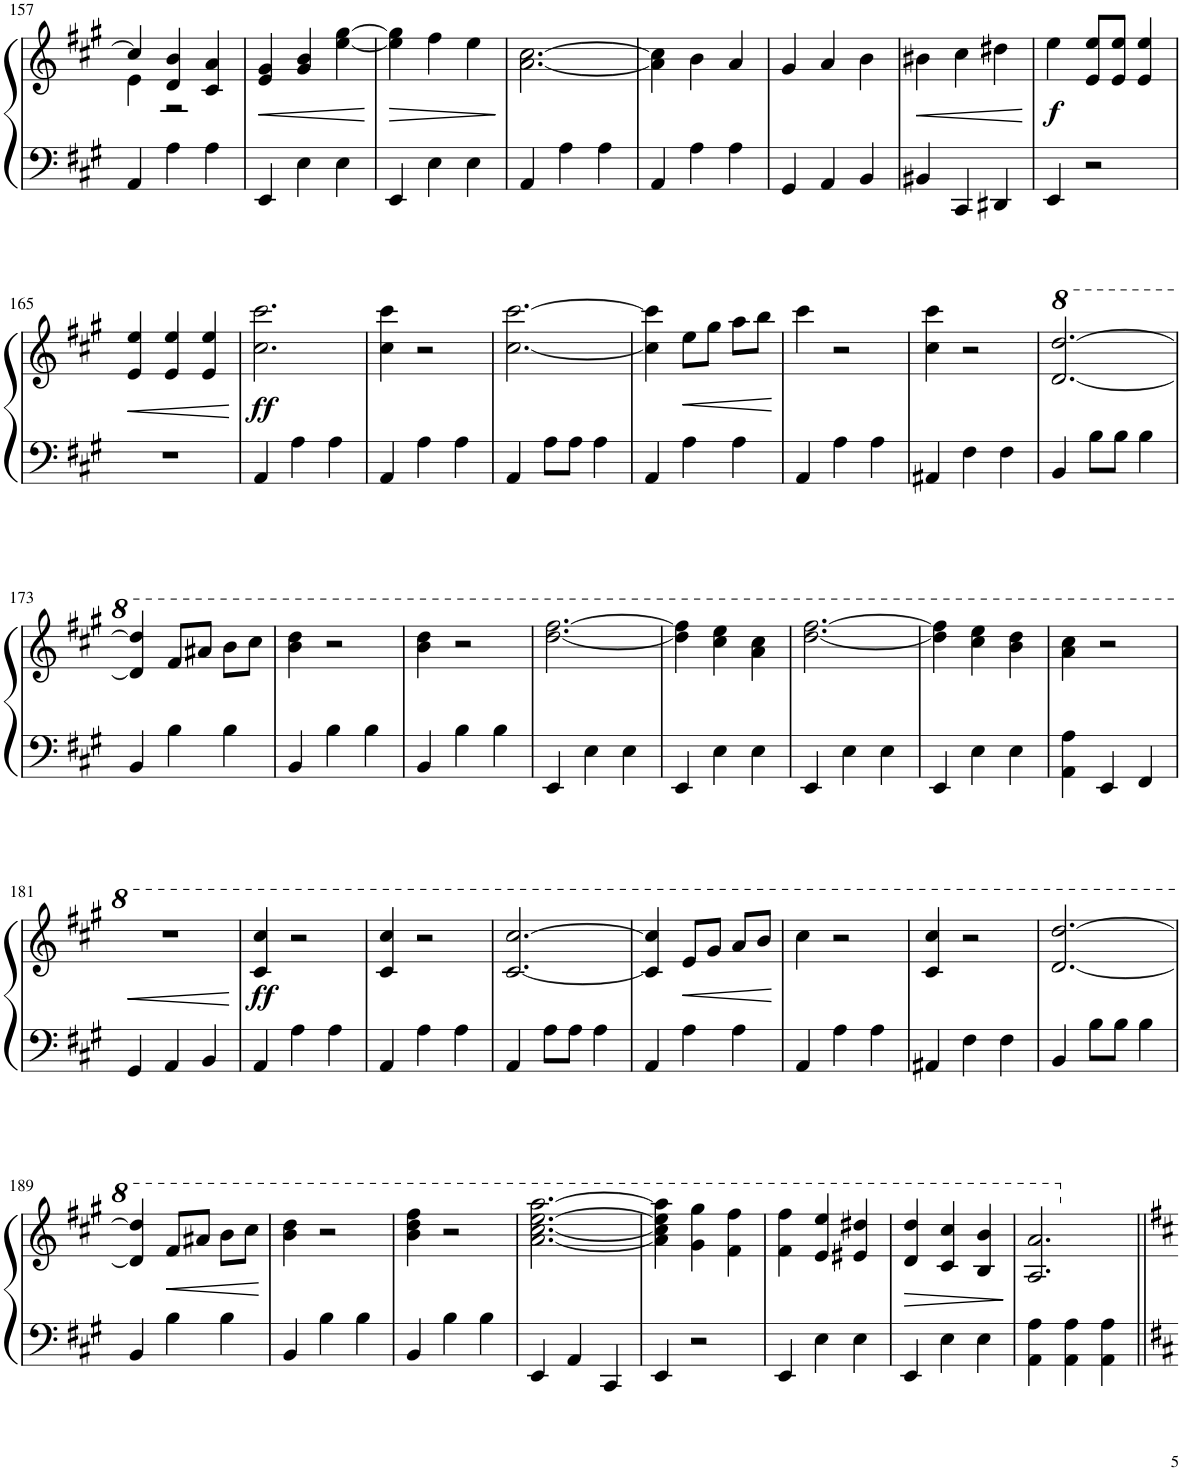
**kern	**kern	**dynam
*part1	*part1	*part1
*staff2	*staff1	*staff1/2
*I"Piano	*	*
*I'Pno.	*	*
!!LO:PB:g=z
*clefF4	*clefG2	*
*k[f#c#g#]	*k[f#c#g#]	*
*M3/4	*M3/4	*
=157	=157	=157
*	*^	*
4AA/	4cc#/]	4e\	.
4A\	4d/ 4b/	2r	.
4A\	4c#/ 4a/	.	.
*	*v	*v	*
=158	=158	=158
!	!	!LO:HP:b
4EE/	4e/ 4g#/	<
4E\	4g#/ 4b/	.
4E\	[4ee\ [4gg#\	.
.	.	[
=159	=159	=159
!	!	!LO:HP:b
4EE/	4ee\] 4gg#\]	>
4E\	4ff#\	.
4E\	4ee\	.
.	.	]
=160	=160	=160
4AA/	[2.a\ [2.cc#\	.
4A\	.	.
4A\	.	.
=161	=161	=161
4AA/	4a\] 4cc#\]	.
4A\	4b\	.
4A\	4a/	.
=162	=162	=162
4GG#/	4g#/	.
4AA/	4a/	.
4BB/	4b\	.
=163	=163	=163
!	!	!LO:HP:b
4BB#X/	4b#X\	<
4CC#/	4cc#\	.
4DD#X/	4dd#X\	.
.	.	[
=164	=164	=164
!	!	!LO:DY:b
4EE/	4ee\	f
2r	8e/ 8ee/L	.
.	8e/ 8ee/J	.
.	4e/ 4ee/	.
!!LO:LB:g=z
=165	=165	=165
!	!	!LO:HP:b
2.r	4e/ 4ee/	<
.	4e/ 4ee/	.
.	4e/ 4ee/	.
.	.	[
=166	=166	=166
!	!	!LO:DY:b
4AA/	2.cc#\ 2.ccc#\	ff
4A\	.	.
4A\	.	.
=167	=167	=167
4AA/	4cc#\ 4ccc#\	.
4A\	2r	.
4A\	.	.
=168	=168	=168
4AA/	[2.cc#\ [2.ccc#\	.
8A\L	.	.
8A\J	.	.
4A\	.	.
=169	=169	=169
4AA/	4cc#\] 4ccc#\]	.
!	!	!LO:HP:b
4A\	8ee\L	<
.	8gg#\J	.
4A\	8aa\L	.
.	8bb\J	.
.	.	[
=170	=170	=170
4AA/	4ccc#\	.
4A\	2r	.
4A\	.	.
=171	=171	=171
4AA#X/	4cc#\ 4ccc#\	.
4F#\	2r	.
4F#\	.	.
=172	=172	=172
*	*8va	*
4BB/	[2.dd/ [2.ddd/	.
8B\L	.	.
8B\J	.	.
4B\	.	.
!!LO:LB:g=z
=173	=173	=173
4BB/	4dd/] 4ddd/]	.
4B\	8ff#/L	.
.	8aa#X/J	.
4B\	8bb\L	.
.	8ccc#\J	.
=174	=174	=174
4BB/	4bb\ 4ddd\	.
4B\	2r	.
4B\	.	.
=175	=175	=175
4BB/	4bb\ 4ddd\	.
4B\	2r	.
4B\	.	.
=176	=176	=176
4EE/	[2.ddd\ [2.fff#\	.
4E\	.	.
4E\	.	.
=177	=177	=177
4EE/	4ddd\] 4fff#\]	.
4E\	4ccc#\ 4eee\	.
4E\	4aa\ 4ccc#\	.
=178	=178	=178
4EE/	[2.ddd\ [2.fff#\	.
4E\	.	.
4E\	.	.
=179	=179	=179
4EE/	4ddd\] 4fff#\]	.
4E\	4ccc#\ 4eee\	.
4E\	4bb\ 4ddd\	.
=180	=180	=180
4AA\ 4A\	4aa\ 4ccc#\	.
4EE/	2r	.
4FF#/	.	.
!!LO:LB:g=z
=181	=181	=181
!	!	!LO:HP:b
4GG#/	2.r	<
4AA/	.	.
4BB/	.	.
.	.	[
=182	=182	=182
!	!	!LO:DY:b
4AA/	4cc#/ 4ccc#/	ff
4A\	2r	.
4A\	.	.
=183	=183	=183
4AA/	4cc#/ 4ccc#/	.
4A\	2r	.
4A\	.	.
=184	=184	=184
4AA/	[2.cc#/ [2.ccc#/	.
8A\L	.	.
8A\J	.	.
4A\	.	.
=185	=185	=185
4AA/	4cc#/] 4ccc#/]	.
!	!	!LO:HP:b
4A\	8ee/L	<
.	8gg#/J	.
4A\	8aa/L	.
.	8bb/J	.
.	.	[
=186	=186	=186
4AA/	4ccc#\	.
4A\	2r	.
4A\	.	.
=187	=187	=187
4AA#X/	4cc#/ 4ccc#/	.
4F#\	2r	.
4F#\	.	.
=188	=188	=188
4BB/	[2.dd/ [2.ddd/	.
8B\L	.	.
8B\J	.	.
4B\	.	.
!!LO:LB:g=z
=189	=189	=189
4BB/	4dd/] 4ddd/]	.
!	!	!LO:HP:b
4B\	8ff#/L	<
.	8aa#X/J	.
4B\	8bb\L	.
.	8ccc#\J	.
.	.	[
=190	=190	=190
4BB/	4bb\ 4ddd\	.
4B\	2r	.
4B\	.	.
=191	=191	=191
4BB/	4bb\ 4ddd\ 4fff#\	.
4B\	2r	.
4B\	.	.
=192	=192	=192
4EE/	[2.aa\ [2.ccc#\ [2.eee\ [2.aaa\	.
4AA/	.	.
4CC#/	.	.
=193	=193	=193
4EE/	4aa\] 4ccc#\] 4eee\] 4aaa\]	.
2r	4gg#\ 4ggg#\	.
.	4ff#\ 4fff#\	.
=194	=194	=194
4EE/	4ff#\ 4fff#\	.
4E\	4ee/ 4eee/	.
4E\	4ee#X/ 4ddd#X/	.
=195	=195	=195
!	!	!LO:HP:b
4EE/	4dd/ 4ddd/	>
4E\	4cc#/ 4ccc#/	.
4E\	4b/ 4bb/	.
.	.	]
=196	=196	=196
4AA\ 4A\	2.a/ 2.aa/	.
4AA\ 4A\	.	.
4AA\ 4A\	.	.
*	*X8va	*
=||	=||	=||
*-	*-	*-
